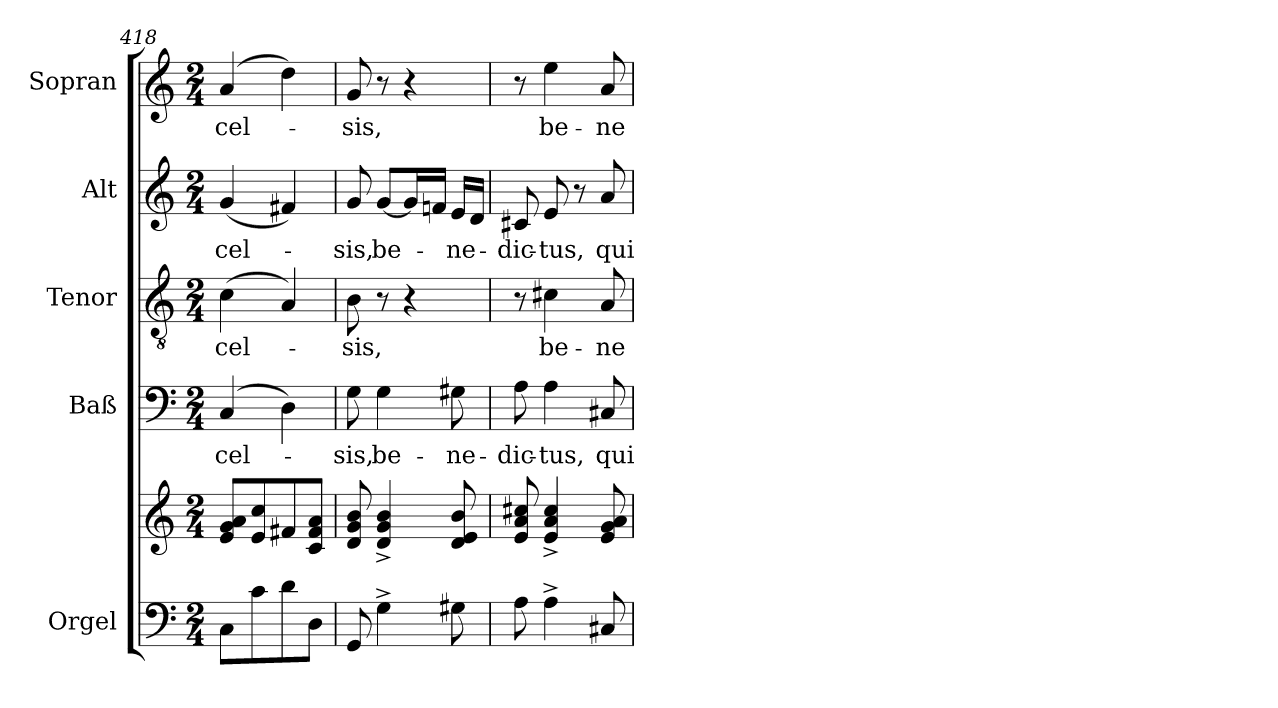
**kern	**kern	**kern	**text	**kern	**text	**kern	**text	**kern	**text
*part5	*part5	*part4	*part4	*part3	*part3	*part2	*part2	*part1	*part1
*staff6	*staff5	*staff4	*staff4	*staff3	*staff3	*staff2	*staff2	*staff1	*staff1
*I"Orgel	*	*I"Baß	*	*I"Tenor	*	*I"Alt	*	*I"Sopran	*
*clefF4	*clefG2	*clefF4	*	*clefGv2	*	*clefG2	*	*clefG2	*
*k[]	*k[]	*k[]	*	*k[]	*	*k[]	*	*k[]	*
*C:	*C:	*C:	*	*C:	*	*C:	*	*C:	*
*M2/4	*M2/4	*M2/4	*	*M2/4	*	*M2/4	*	*M2/4	*
=418	=418	=418	=418	=418	=418	=418	=418	=418	=418
!	!	!	!LO:LY:b	!	!LO:LY:b	!	!LO:LY:b	!	!LO:LY:b
8C\L	8e/ 8g/ 8a/L	(4C/	-cel-	(>4c\	-cel-	(<4g/	-cel-	(4a/	-cel-
8c\	8e/ 8cc/	.	.	.	.	.	.	.	.
8d\	8f#X/	4D\)	.	4A/)	.	4f#X/)	.	4dd\)	.
8D\J	8c/ 8f#/ 8a/J	.	.	.	.	.	.	.	.
!!LO:LB:g=z
=419	=419	=419	=419	=419	=419	=419	=419	=419	=419
!	!	!	!LO:LY:b	!	!LO:LY:b	!	!LO:LY:b	!	!LO:LY:b
8GG/	8d/ 8g/ 8b/	8G\	-sis,	8B\	-sis,	8g/	-sis,	8g/	-sis,
!	!	!	!LO:LY:b	!	!	!	!LO:LY:b	!	!
4G^>\	4d/^< 4g/^< 4b/^<	4G\	be-	8r	.	[8g/L	be-	8r	.
.	.	.	.	4r	.	16g/L]	.	4r	.
.	.	.	.	.	.	16fn/JJ	.	.	.
!	!	!	!LO:LY:b	!	!	!	!LO:LY:b	!	!
8G#X\	8d/ 8e/ 8b/	8G#X\	-ne-	.	.	16e/LL	-ne-	.	.
.	.	.	.	.	.	16d/JJ	.	.	.
=420	=420	=420	=420	=420	=420	=420	=420	=420	=420
!	!	!	!LO:LY:b	!	!	!	!LO:LY:b	!	!
8A\	8e/ 8a/ 8cc#X/	8A\	-dic-	8r	.	8c#X/	-dic-	8r	.
!	!	!	!LO:LY:b	!	!LO:LY:b	!	!LO:LY:b	!	!LO:LY:b
4A^>\	4e/^< 4a/^< 4cc#/^<	4A\	-tus,	4c#X\	be-	8e/	-tus,	4ee\	be-
.	.	.	.	.	.	8r	.	.	.
!	!	!	!LO:LY:b	!	!LO:LY:b	!	!LO:LY:b	!	!LO:LY:b
8C#X/	8e/ 8g/ 8a/	8C#X/	qui	8A/	-ne-	8a/	qui	8a/	-ne-
=	=	=	=	=	=	=	=	=	=
*-	*-	*-	*-	*-	*-	*-	*-	*-	*-
